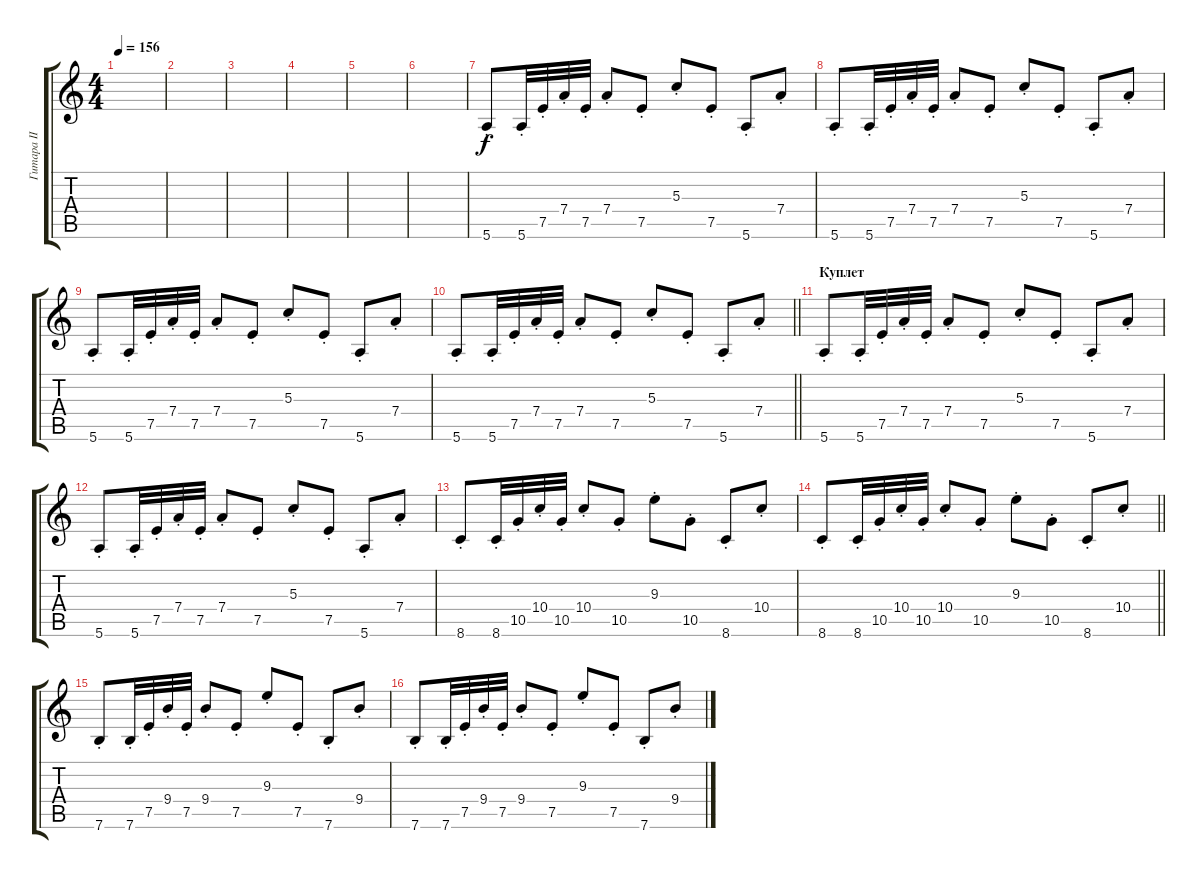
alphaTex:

\track ("Гитара II" "Гитара II") {instrument electricguitarclean}
\staff {score tabs}
\tuning (E4 B3 G3 D3 A2 E2) {hide}
\ts (4 4)
\tempo 156
\clef g2
\ks c
|
|
|
|
|
|
5.6{st}.8 5.6{st}.32 7.5{st}.32 7.4{st}.32 7.5{st}.32 7.4{st}.8 7.5{st}.8 5.3{st}.8 7.5{st}.8 5.6{st}.8 7.4{st}.8 |
5.6{st}.8 5.6{st}.32 7.5{st}.32 7.4{st}.32 7.5{st}.32 7.4{st}.8 7.5{st}.8 5.3{st}.8 7.5{st}.8 5.6{st}.8 7.4{st}.8 |
5.6{st}.8 5.6{st}.32 7.5{st}.32 7.4{st}.32 7.5{st}.32 7.4{st}.8 7.5{st}.8 5.3{st}.8 7.5{st}.8 5.6{st}.8 7.4{st}.8 |
\barLineRight lightlight
5.6{st}.8 5.6{st}.32 7.5{st}.32 7.4{st}.32 7.5{st}.32 7.4{st}.8 7.5{st}.8 5.3{st}.8 7.5{st}.8 5.6{st}.8 7.4{st}.8 |
\section ("" "Куплет")
5.6{st}.8 5.6{st}.32 7.5{st}.32 7.4{st}.32 7.5{st}.32 7.4{st}.8 7.5{st}.8 5.3{st}.8 7.5{st}.8 5.6{st}.8 7.4{st}.8 |
5.6{st}.8 5.6{st}.32 7.5{st}.32 7.4{st}.32 7.5{st}.32 7.4{st}.8 7.5{st}.8 5.3{st}.8 7.5{st}.8 5.6{st}.8 7.4{st}.8 |
8.6{st}.8 8.6{st}.32 10.5{st}.32 10.4{st}.32 10.5{st}.32 10.4{st}.8 10.5{st}.8 9.3{st}.8 10.5{st}.8 8.6{st}.8 10.4{st}.8 |
\barLineRight lightlight
8.6{st}.8 8.6{st}.32 10.5{st}.32 10.4{st}.32 10.5{st}.32 10.4{st}.8 10.5{st}.8 9.3{st}.8 10.5{st}.8 8.6{st}.8 10.4{st}.8 |
7.6{st}.8 7.6{st}.32 7.5{st}.32 9.4{st}.32 7.5{st}.32 9.4{st}.8 7.5{st}.8 9.3{st}.8 7.5{st}.8 7.6{st}.8 9.4{st}.8 |
7.6{st}.8 7.6{st}.32 7.5{st}.32 9.4{st}.32 7.5{st}.32 9.4{st}.8 7.5{st}.8 9.3{st}.8 7.5{st}.8 7.6{st}.8 9.4{st}.8
